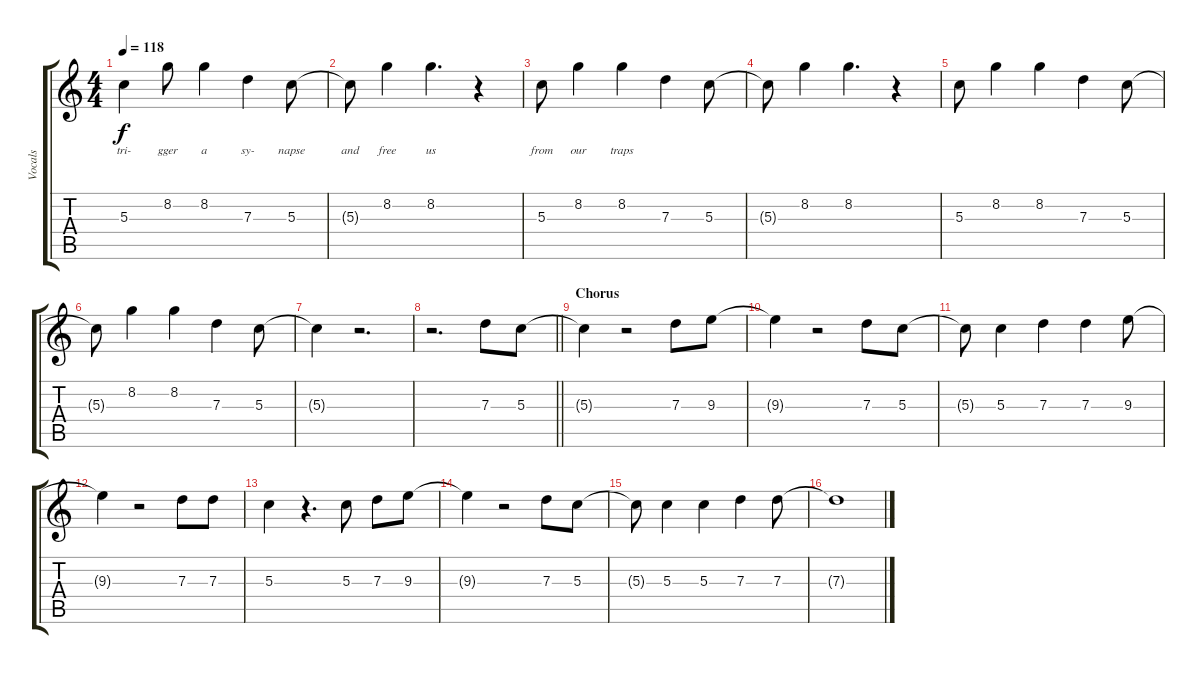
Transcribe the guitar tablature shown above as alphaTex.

\track ("Vocals" "Vocals") {instrument distortionguitar}
\staff {score tabs}
\tuning (E4 B3 G3 D3 A2 E2) {hide}
\ts (4 4)
\tempo 118
\clef g2
\ks c
5.3.4{lyrics (0 "tri-") lyrics (1 "") lyrics (2 "") lyrics (3 "") lyrics (4 "") dy f} 8.2.8{lyrics (0 "gger") lyrics (1 "") lyrics (2 "") lyrics (3 "") lyrics (4 "")} 8.2.4{lyrics (0 "a") lyrics (1 "") lyrics (2 "") lyrics (3 "") lyrics (4 "")} 7.3.4{lyrics (0 "sy-") lyrics (1 "") lyrics (2 "") lyrics (3 "") lyrics (4 "")} 5.3.8{lyrics (0 "napse") lyrics (1 "") lyrics (2 "") lyrics (3 "") lyrics (4 "")} |
5.3{t}.8{lyrics (0 "and") lyrics (1 "") lyrics (2 "") lyrics (3 "") lyrics (4 "")} 8.2.4{lyrics (0 "free") lyrics (1 "") lyrics (2 "") lyrics (3 "") lyrics (4 "")} 8.2.4{d lyrics (0 "us") lyrics (1 "") lyrics (2 "") lyrics (3 "") lyrics (4 "")} r.4 |
5.3.8{lyrics (0 "from") lyrics (1 "") lyrics (2 "") lyrics (3 "") lyrics (4 "")} 8.2.4{lyrics (0 "our") lyrics (1 "") lyrics (2 "") lyrics (3 "") lyrics (4 "")} 8.2.4{lyrics (0 "traps") lyrics (1 "") lyrics (2 "") lyrics (3 "") lyrics (4 "")} 7.3.4 5.3.8 |
5.3{t}.8 8.2.4 8.2.4{d} r.4 |
5.3.8 8.2.4 8.2.4 7.3.4 5.3.8 |
5.3{t}.8 8.2.4 8.2.4 7.3.4 5.3.8 |
5.3{t}.4 r.2{d} |
\barLineRight lightlight
r.2{d} 7.3.8 5.3.8 |
\section ("" "Chorus")
5.3{t}.4 r.2 7.3.8 9.3.8 |
9.3{t}.4 r.2 7.3.8 5.3.8 |
5.3{t}.8 5.3.4 7.3.4 7.3.4 9.3.8 |
9.3{t}.4 r.2 7.3.8 7.3.8 |
5.3.4 r.4{d} 5.3.8 7.3.8 9.3.8 |
9.3{t}.4 r.2 7.3.8 5.3.8 |
5.3{t}.8 5.3.4 5.3.4 7.3.4 7.3.8 |
7.3{t}.1
